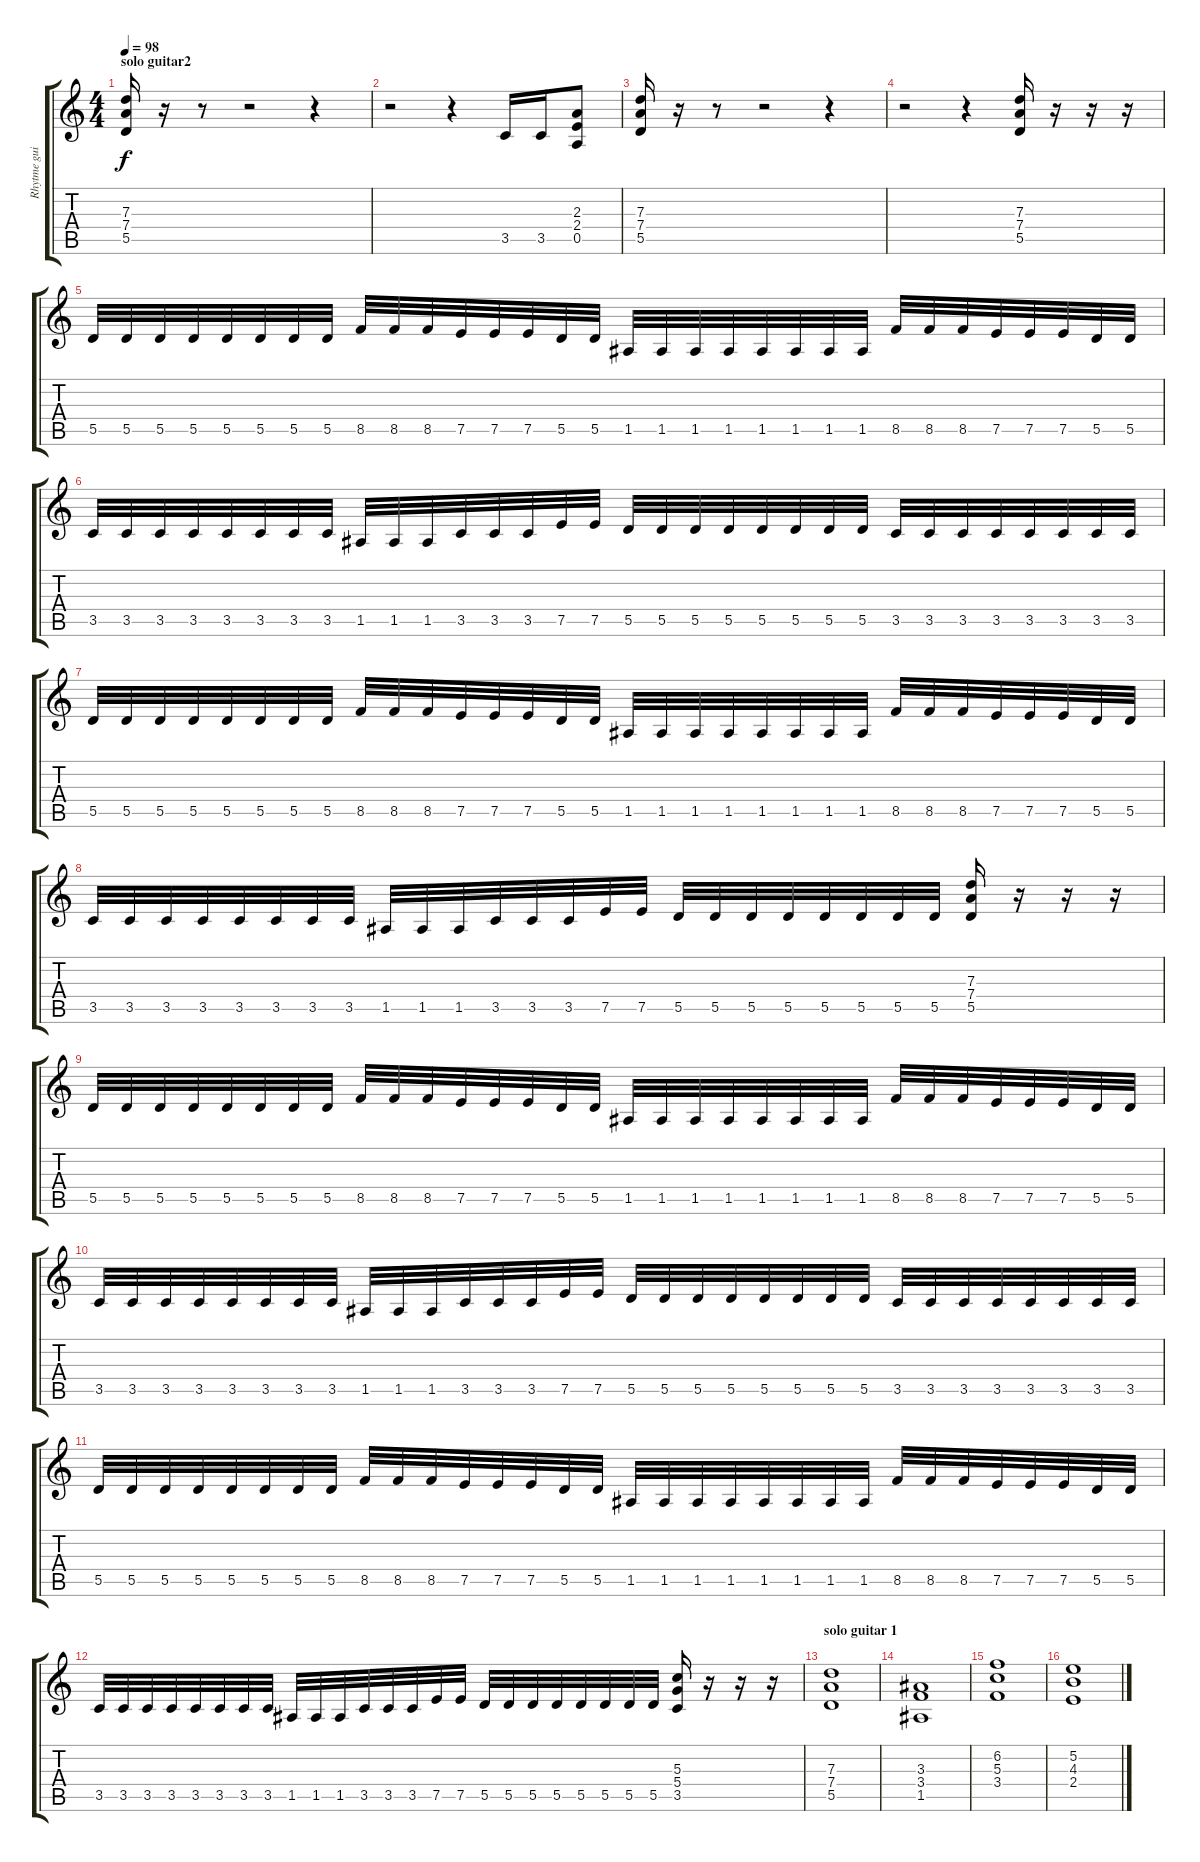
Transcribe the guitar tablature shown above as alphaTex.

\track ("Rhytme guitar" "Rhytme gui") {instrument distortionguitar}
\staff {score tabs}
\tuning (E4 B3 G3 D3 A2 E2) {hide}
\ts (4 4)
\section ("" "solo guitar2")
\tempo 98
\clef g2
\ks c
(7.3 7.4 5.5).16{dy f} r.16 r.8 r.2 r.4 |
r.2 r.4 3.5.16 3.5.16 (2.3 2.4 0.5).8 |
(7.3 7.4 5.5).16 r.16 r.8 r.2 r.4 |
r.2 r.4 (7.3 7.4 5.5).16 r.16 r.16 r.16 |
5.5.32 5.5.32 5.5.32 5.5.32 5.5.32 5.5.32 5.5.32 5.5.32 8.5.32 8.5.32 8.5.32 7.5.32 7.5.32 7.5.32 5.5.32 5.5.32 1.5.32 1.5.32 1.5.32 1.5.32 1.5.32 1.5.32 1.5.32 1.5.32 8.5.32 8.5.32 8.5.32 7.5.32 7.5.32 7.5.32 5.5.32 5.5.32 |
3.5.32 3.5.32 3.5.32 3.5.32 3.5.32 3.5.32 3.5.32 3.5.32 1.5.32 1.5.32 1.5.32 3.5.32 3.5.32 3.5.32 7.5.32 7.5.32 5.5.32 5.5.32 5.5.32 5.5.32 5.5.32 5.5.32 5.5.32 5.5.32 3.5.32 3.5.32 3.5.32 3.5.32 3.5.32 3.5.32 3.5.32 3.5.32 |
5.5.32 5.5.32 5.5.32 5.5.32 5.5.32 5.5.32 5.5.32 5.5.32 8.5.32 8.5.32 8.5.32 7.5.32 7.5.32 7.5.32 5.5.32 5.5.32 1.5.32 1.5.32 1.5.32 1.5.32 1.5.32 1.5.32 1.5.32 1.5.32 8.5.32 8.5.32 8.5.32 7.5.32 7.5.32 7.5.32 5.5.32 5.5.32 |
3.5.32 3.5.32 3.5.32 3.5.32 3.5.32 3.5.32 3.5.32 3.5.32 1.5.32 1.5.32 1.5.32 3.5.32 3.5.32 3.5.32 7.5.32 7.5.32 5.5.32 5.5.32 5.5.32 5.5.32 5.5.32 5.5.32 5.5.32 5.5.32 (7.3 7.4 5.5).16 r.16 r.16 r.16 |
5.5.32 5.5.32 5.5.32 5.5.32 5.5.32 5.5.32 5.5.32 5.5.32 8.5.32 8.5.32 8.5.32 7.5.32 7.5.32 7.5.32 5.5.32 5.5.32 1.5.32 1.5.32 1.5.32 1.5.32 1.5.32 1.5.32 1.5.32 1.5.32 8.5.32 8.5.32 8.5.32 7.5.32 7.5.32 7.5.32 5.5.32 5.5.32 |
3.5.32 3.5.32 3.5.32 3.5.32 3.5.32 3.5.32 3.5.32 3.5.32 1.5.32 1.5.32 1.5.32 3.5.32 3.5.32 3.5.32 7.5.32 7.5.32 5.5.32 5.5.32 5.5.32 5.5.32 5.5.32 5.5.32 5.5.32 5.5.32 3.5.32 3.5.32 3.5.32 3.5.32 3.5.32 3.5.32 3.5.32 3.5.32 |
5.5.32 5.5.32 5.5.32 5.5.32 5.5.32 5.5.32 5.5.32 5.5.32 8.5.32 8.5.32 8.5.32 7.5.32 7.5.32 7.5.32 5.5.32 5.5.32 1.5.32 1.5.32 1.5.32 1.5.32 1.5.32 1.5.32 1.5.32 1.5.32 8.5.32 8.5.32 8.5.32 7.5.32 7.5.32 7.5.32 5.5.32 5.5.32 |
3.5.32 3.5.32 3.5.32 3.5.32 3.5.32 3.5.32 3.5.32 3.5.32 1.5.32 1.5.32 1.5.32 3.5.32 3.5.32 3.5.32 7.5.32 7.5.32 5.5.32 5.5.32 5.5.32 5.5.32 5.5.32 5.5.32 5.5.32 5.5.32 (5.3 5.4 3.5).16 r.16 r.16 r.16 |
\section ("" "solo guitar 1")
(7.3 7.4 5.5).1 |
(3.3 3.4 1.5).1 |
(6.2 5.3 3.4).1 |
(5.2 4.3 2.4).1
